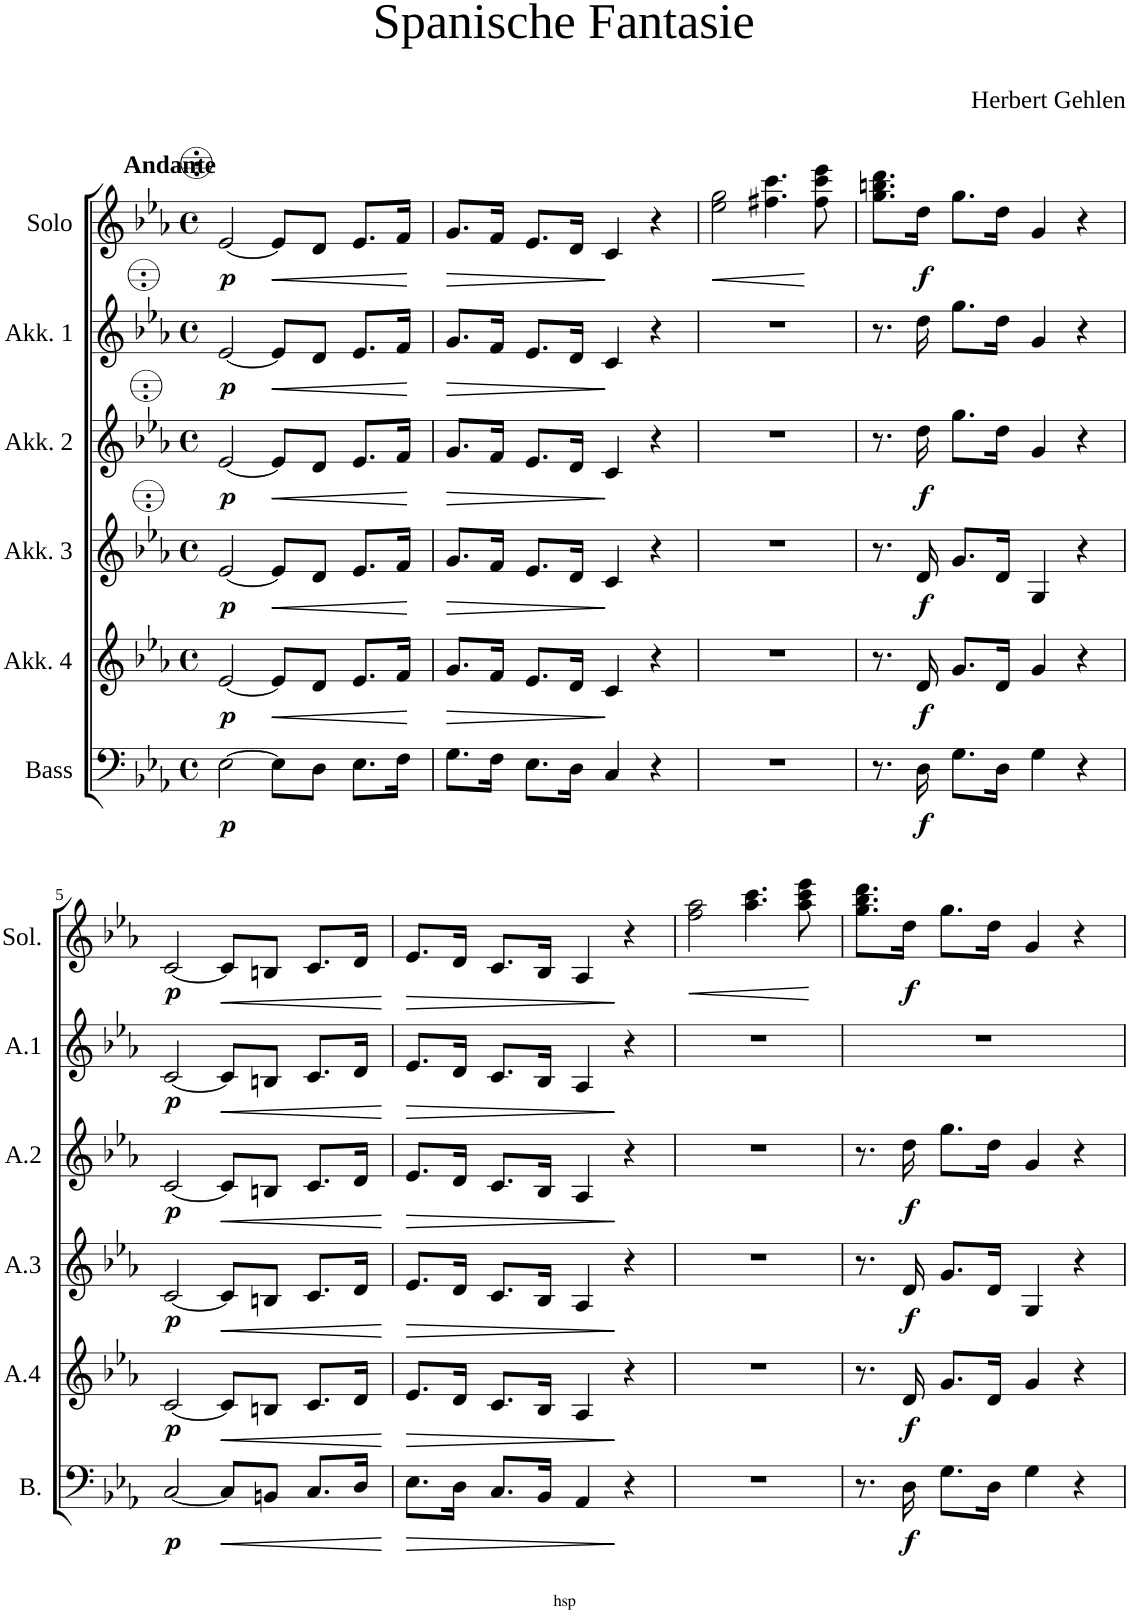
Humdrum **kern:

**kern	**dynam	**kern	**dynam	**kern	**dynam	**kern	**dynam	**kern	**dynam	**kern	**dynam
*part6	*part6	*part5	*part5	*part4	*part4	*part3	*part3	*part2	*part2	*part1	*part1
*staff6	*staff6	*staff5	*staff5	*staff4	*staff4	*staff3	*staff3	*staff2	*staff2	*staff1	*staff1
*I"Bass	*	*I"Akk. 4	*	*I"Akk. 3	*	*I"Akk. 2	*	*I"Akk. 1	*	*I"Solo	*
*I'B.	*	*I'A.4	*	*I'A.3	*	*I'A.2	*	*I'A.1	*	*I'Sol.	*
*clefF4	*	*clefG2	*	*clefG2	*	*clefG2	*	*clefG2	*	*clefG2	*
*k[b-e-a-]	*	*k[b-e-a-]	*	*k[b-e-a-]	*	*k[b-e-a-]	*	*k[b-e-a-]	*	*k[b-e-a-]	*
*M4/4	*	*M4/4	*	*M4/4	*	*M4/4	*	*M4/4	*	*M4/4	*
*met(c)	*	*met(c)	*	*met(c)	*	*met(c)	*	*met(c)	*	*met(c)	*
=1	=1	=1	=1	=1	=1	=1	=1	=1	=1	=1	=1
!	!	!	!	!	!	!	!	!	!	!LO:TX:a:B:t=Andante	!
!	!LO:DY:b	!	!LO:DY:b	!	!LO:DY:b	!	!LO:DY:b	!	!LO:DY:b	!	!LO:DY:b
[2E-\	p	[2e-/	p	[2e-/	p	[2e-/	p	[2e-/	p	[2e-/	p
!	!	!	!LO:HP:b	!	!LO:HP:b	!	!LO:HP:b	!	!LO:HP:b	!	!LO:HP:b
8E-\L]	.	8e-/L]	<	8e-/L]	<	8e-/L]	<	8e-/L]	<	8e-/L]	<
8D\J	.	8d/J	.	8d/J	.	8d/J	.	8d/J	.	8d/J	.
8.E-\L	.	8.e-/L	.	8.e-/L	.	8.e-/L	.	8.e-/L	.	8.e-/L	.
16F\Jk	.	16f/Jk	.	16f/Jk	[	16f/Jk	[	16f/Jk	[	16f/Jk	[
=2	=2	=2	=2	=2	=2	=2	=2	=2	=2	=2	=2
!	!	!	!LO:HP:b	!	!LO:HP:b	!	!LO:HP:b	!	!LO:HP:b	!	!LO:HP:b
8.G\L	.	8.g/L	>	8.g/L	>	8.g/L	>	8.g/L	>	8.g/L	>
16F\Jk	.	16f/Jk	.	16f/Jk	.	16f/Jk	.	16f/Jk	.	16f/Jk	.
8.E-\L	.	8.e-/L	.	8.e-/L	.	8.e-/L	.	8.e-/L	.	8.e-/L	.
16D\Jk	.	16d/Jk	.	16d/Jk	.	16d/Jk	.	16d/Jk	.	16d/Jk	.
4C/	.	4c/	[	4c/	]	4c/	]	4c/	]	4c/	]
4r	.	4r	.	4r	.	4r	.	4r	.	4r	.
=3	=3	=3	=3	=3	=3	=3	=3	=3	=3	=3	=3
!	!	!	!	!	!	!	!	!	!	!	!LO:HP:b
1r	.	1r	.	1r	.	1r	.	1r	.	2ee-\ 2gg\	<
.	.	.	.	.	.	.	.	.	.	4.ff#X\ 4.ccc\	.
.	.	.	.	.	.	.	.	.	.	8ff#\ 8ccc\ 8eee-\	[
=4	=4	=4	=4	=4	=4	=4	=4	=4	=4	=4	=4
8.r	.	8.r	.	8.r	.	8.r	.	8.r	.	8.gg\ 8.bbn\ 8.ddd\L	.
!	!LO:DY:b	!	!LO:DY:b	!	!LO:DY:b	!	!LO:DY:b	!	!	!	!LO:DY:b
16D\	f	16d/	f	16d/	f	16dd\	f	16dd\	.	16dd\Jk	f
8.G\L	.	8.g/L	.	8.g/L	.	8.gg\L	.	8.gg\L	.	8.gg\L	.
16D\Jk	.	16d/Jk	.	16d/Jk	.	16dd\Jk	.	16dd\Jk	.	16dd\Jk	.
4G\	.	4g/	.	4G/	.	4g/	.	4g/	.	4g/	.
4r	.	4r	.	4r	.	4r	.	4r	.	4r	.
!!LO:LB:g=z
=5	=5	=5	=5	=5	=5	=5	=5	=5	=5	=5	=5
!	!LO:DY:b	!	!LO:DY:b	!	!LO:DY:b	!	!LO:DY:b	!	!LO:DY:b	!	!LO:DY:b
[2C/	p	[2c/	p	[2c/	p	[2c/	p	[2c/	p	[2c/	p
!	!LO:HP:b	!	!LO:HP:b	!	!LO:HP:b	!	!LO:HP:b	!	!LO:HP:b	!	!LO:HP:b
8C/L]	<	8c/L]	<	8c/L]	<	8c/L]	<	8c/L]	<	8c/L]	<
8BBn/J	.	8Bn/J	.	8Bn/J	.	8Bn/J	.	8Bn/J	.	8Bn/J	.
8.C/L	.	8.c/L	.	8.c/L	.	8.c/L	.	8.c/L	.	8.c/L	.
16D/Jk	.	16d/Jk	.	16d/Jk	.	16d/Jk	.	16d/Jk	.	16d/Jk	.
.	.	.	]	.	[	.	[	.	[	.	[
=6	=6	=6	=6	=6	=6	=6	=6	=6	=6	=6	=6
!	!	!	!	!	!LO:HP:b	!	!LO:HP:b	!	!LO:HP:b	!	!LO:HP:b
8.E-\L	.	8.e-/L	.	8.e-/L	>	8.e-/L	>	8.e-/L	>	8.e-/L	>
16D\Jk	.	16d/Jk	.	16d/Jk	.	16d/Jk	.	16d/Jk	.	16d/Jk	.
8.C/L	.	8.c/L	.	8.c/L	.	8.c/L	.	8.c/L	.	8.c/L	.
16BB-/Jk	.	16B-/Jk	.	16B-/Jk	.	16B-/Jk	.	16B-/Jk	.	16B-/Jk	.
4AA-/	.	4A-/	.	4A-/	.	4A-/	.	4A-/	.	4A-/	.
4r	[	4r	[	4r	]	4r	]	4r	]	4r	]
=7	=7	=7	=7	=7	=7	=7	=7	=7	=7	=7	=7
!	!	!	!	!	!	!	!	!	!	!	!LO:HP:b
1r	.	1r	.	1r	.	1r	.	1r	.	2ff\ 2aa-\	<
.	.	.	.	.	.	.	.	.	.	4.aa-\ 4.ccc\	.
.	.	.	.	.	.	.	.	.	.	8aa-\ 8ccc\ 8eee-\	[
=8	=8	=8	=8	=8	=8	=8	=8	=8	=8	=8	=8
8.r	.	8.r	.	8.r	.	8.r	.	1r	.	8.gg\ 8.bb-\ 8.ddd\L	.
!	!LO:DY:b	!	!LO:DY:b	!	!LO:DY:b	!	!LO:DY:b	!	!	!	!LO:DY:b
16D\	f	16d/	f	16d/	f	16dd\	f	.	.	16dd\Jk	f
8.G\L	.	8.g/L	.	8.g/L	.	8.gg\L	.	.	.	8.gg\L	.
16D\Jk	.	16d/Jk	.	16d/Jk	.	16dd\Jk	.	.	.	16dd\Jk	.
4G\	.	4g/	.	4G/	.	4g/	.	.	.	4g/	.
4r	.	4r	.	4r	.	4r	.	.	.	4r	.
=	=	=	=	=	=	=	=	=	=	=	=
*-	*-	*-	*-	*-	*-	*-	*-	*-	*-	*-	*-
